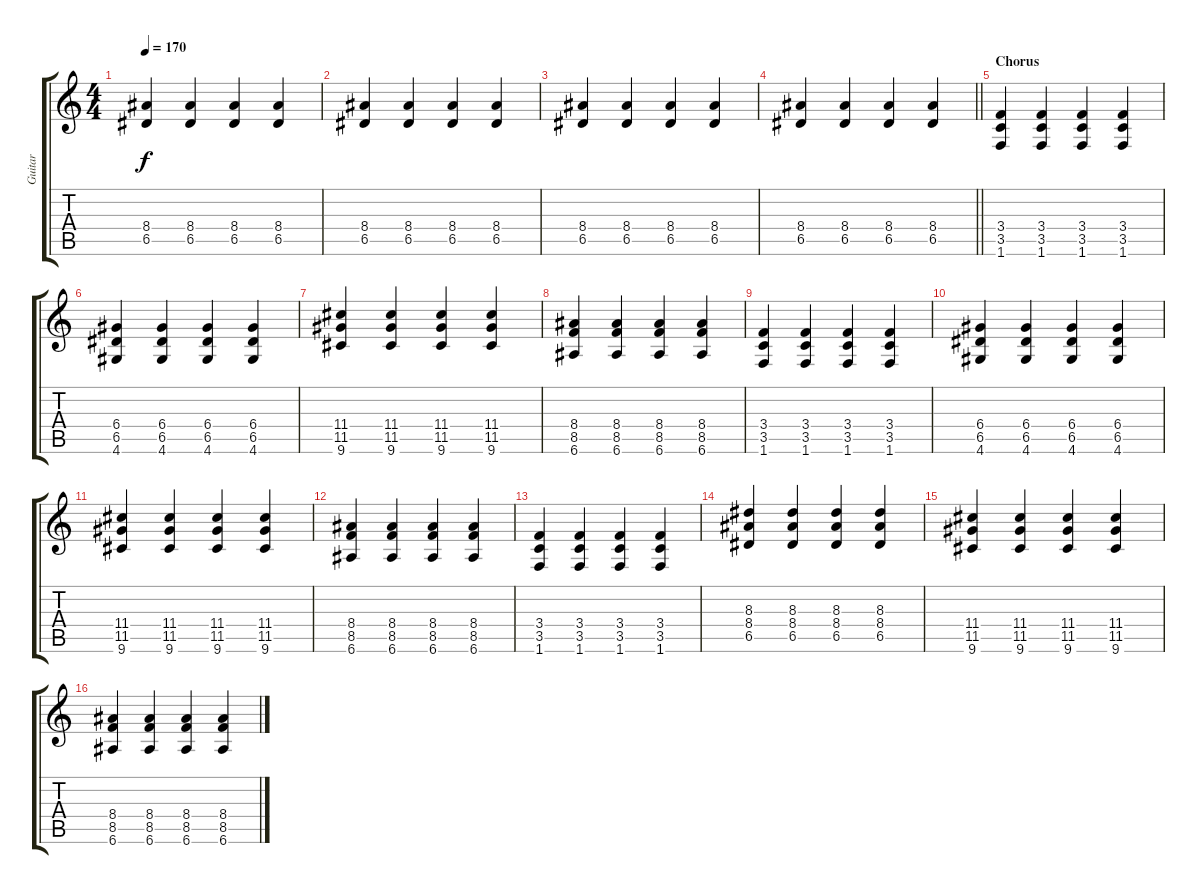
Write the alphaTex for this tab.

\track ("Guitar" "Guitar") {instrument distortionguitar}
\staff {score tabs}
\tuning (E4 B3 G3 D3 A2 E2) {hide}
\ts (4 4)
\tempo 170
\clef g2
\ks c
(8.4 6.5).4{dy f} (8.4 6.5).4 (8.4 6.5).4 (8.4 6.5).4 |
(8.4 6.5).4 (8.4 6.5).4 (8.4 6.5).4 (8.4 6.5).4 |
(8.4 6.5).4 (8.4 6.5).4 (8.4 6.5).4 (8.4 6.5).4 |
\barLineRight lightlight
(8.4 6.5).4 (8.4 6.5).4 (8.4 6.5).4 (8.4 6.5).4 |
\section ("" "Chorus")
(3.4 3.5 1.6).4 (3.4 3.5 1.6).4 (3.4 3.5 1.6).4 (3.4 3.5 1.6).4 |
(6.4 6.5 4.6).4 (6.4 6.5 4.6).4 (6.4 6.5 4.6).4 (6.4 6.5 4.6).4 |
(11.4 11.5 9.6).4 (11.4 11.5 9.6).4 (11.4 11.5 9.6).4 (11.4 11.5 9.6).4 |
(8.4 8.5 6.6).4 (8.4 8.5 6.6).4 (8.4 8.5 6.6).4 (8.4 8.5 6.6).4 |
(3.4 3.5 1.6).4 (3.4 3.5 1.6).4 (3.4 3.5 1.6).4 (3.4 3.5 1.6).4 |
(6.4 6.5 4.6).4 (6.4 6.5 4.6).4 (6.4 6.5 4.6).4 (6.4 6.5 4.6).4 |
(11.4 11.5 9.6).4 (11.4 11.5 9.6).4 (11.4 11.5 9.6).4 (11.4 11.5 9.6).4 |
(8.4 8.5 6.6).4 (8.4 8.5 6.6).4 (8.4 8.5 6.6).4 (8.4 8.5 6.6).4 |
(3.4 3.5 1.6).4 (3.4 3.5 1.6).4 (3.4 3.5 1.6).4 (3.4 3.5 1.6).4 |
(8.3 8.4 6.5).4 (8.3 8.4 6.5).4 (8.3 8.4 6.5).4 (8.3 8.4 6.5).4 |
(11.4 11.5 9.6).4 (11.4 11.5 9.6).4 (11.4 11.5 9.6).4 (11.4 11.5 9.6).4 |
(8.4 8.5 6.6).4 (8.4 8.5 6.6).4 (8.4 8.5 6.6).4 (8.4 8.5 6.6).4
